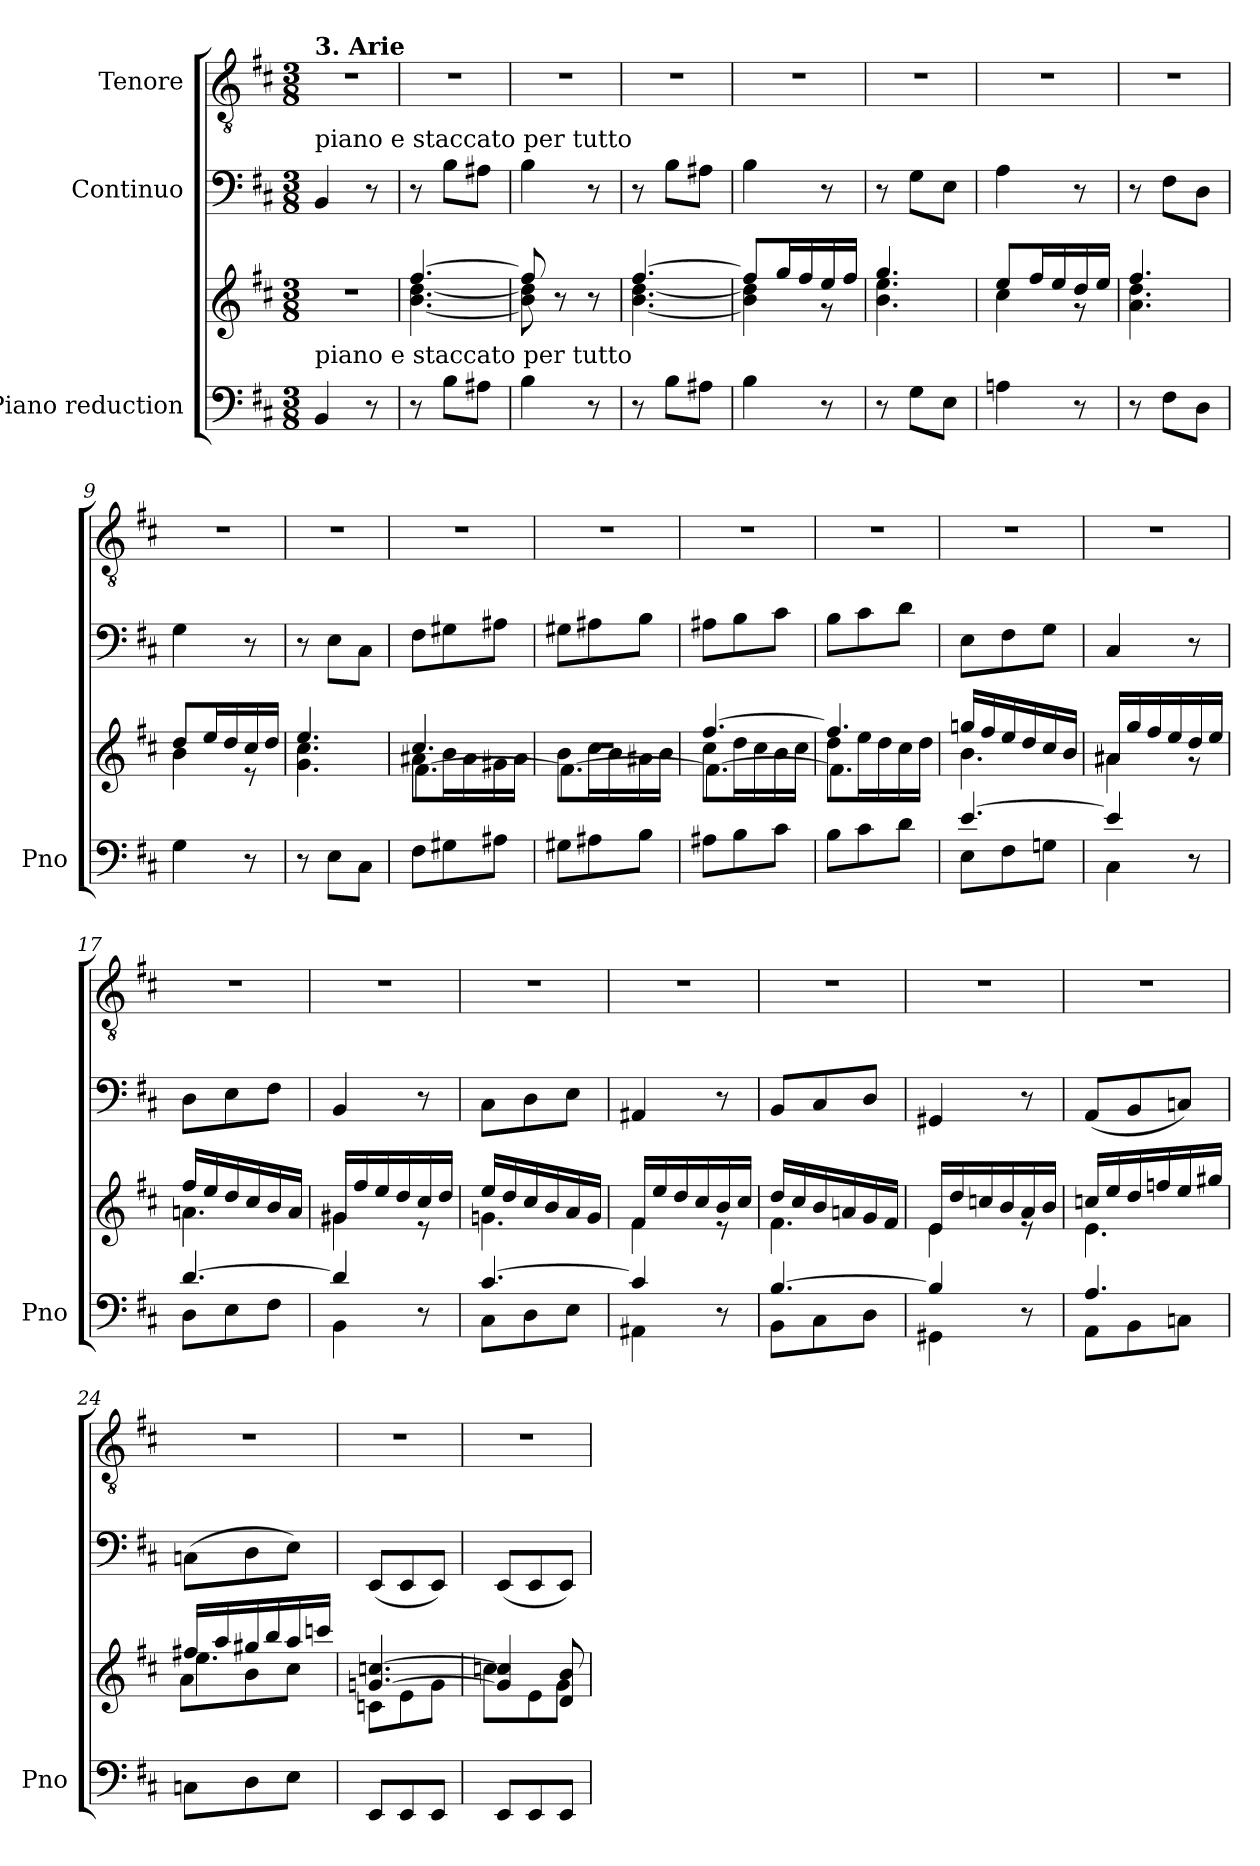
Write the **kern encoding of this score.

**kern	**kern	**kern	**kern
*part3	*part3	*part2	*part1
*staff4	*staff3	*staff2	*staff1
*I"Piano reduction	*	*I"Continuo	*I"Tenore
*I'Pno	*	*	*
*clefF4	*clefG2	*clefF4	*clefGv2
*k[f#c#]	*k[f#c#]	*k[f#c#]	*k[f#c#]
*M3/8	*M3/8	*M3/8	*M3/8
=1	=1	=1	=1
!	!	!	!LO:TX:a:B:t=3. Arie
!	!	!LO:TX:a:t=piano e staccato per tutto	!
!LO:TX:a:t=piano e staccato per tutto	!	!	!
4BB/	4.r	4BB/	4.r
8r	.	8r	.
=2	=2	=2	=2
*	*^	*	*
8r	[4.ff#/	[4.b\ [4.dd\	8r	4.r
8B\L	.	.	8B\L	.
8A#X\J	.	.	8A#X\J	.
=3	=3	=3	=3	=3
4B\	8ff#/]	8b\] 8dd\]	4B\	4.r
.	8r	8ryy	.	.
8r	8r	8ryy	8r	.
=4	=4	=4	=4	=4
8r	[4.ff#/	[4.b\ [4.dd\	8r	4.r
8B\L	.	.	8B\L	.
8A#X\J	.	.	8A#X\J	.
=5	=5	=5	=5	=5
4B\	8ff#/L]	4b\] 4dd\]	4B\	4.r
.	16gg/L	.	.	.
.	16ff#/	.	.	.
8r	16ee/	8r	8r	.
.	16ff#/JJ	.	.	.
=6	=6	=6	=6	=6
8r	4.gg/	4.b\ 4.ee\	8r	4.r
8G\L	.	.	8G\L	.
8E\J	.	.	8E\J	.
=7	=7	=7	=7	=7
4An\	8ee/L	4cc#\	4A\	4.r
.	16ff#/L	.	.	.
.	16ee/	.	.	.
8r	16dd/	8r	8r	.
.	16ee/JJ	.	.	.
=8	=8	=8	=8	=8
8r	4.ff#/	4.a\ 4.dd\	8r	4.r
8F#\L	.	.	8F#\L	.
8D\J	.	.	8D\J	.
=9	=9	=9	=9	=9
4G\	8dd/L	4b\	4G\	4.r
.	16ee/L	.	.	.
.	16dd/	.	.	.
8r	16cc#/	8r	8r	.
.	16dd/JJ	.	.	.
=10	=10	=10	=10	=10
8r	4.ee/	4.g\ 4.cc#\	8r	4.r
8E\L	.	.	8E\L	.
8C#\J	.	.	8C#\J	.
=11	=11	=11	=11	=11
*	*	*^	*	*
8F#\L	4.cc#/	8a#X\L	[4.f#\	8F#\L	4.r
8G#X\	.	16b\L	.	8G#X\	.
.	.	16a#\	.	.	.
8A#X\J	.	16g#X\	.	8A#X\J	.
.	.	16a#\JJ	.	.	.
=12	=12	=12	=12	=12	=12
8G#X\L	4.r	8b\L	4.f#\_	8G#X\L	4.r
8A#X\	.	16cc#\L	.	8A#X\	.
.	.	16b\	.	.	.
8B\J	.	16a#X\	.	8B\J	.
.	.	16b\JJ	.	.	.
!!LO:LB:g=z
=13	=13	=13	=13	=13	=13
8A#X\L	[4.ff#/	8cc#\L	4.f#\_	8A#X\L	4.r
8B\	.	16dd\L	.	8B\	.
.	.	16cc#\	.	.	.
8c#\J	.	16b\	.	8c#\J	.
.	.	16cc#\JJ	.	.	.
=14	=14	=14	=14	=14	=14
8B\L	4.ff#/]	8dd\L	4.f#\]	8B\L	4.r
8c#\	.	16ee\L	.	8c#\	.
.	.	16dd\	.	.	.
8d\J	.	16cc#\	.	8d\J	.
.	.	16dd\JJ	.	.	.
*	*	*v	*v	*	*
=15	=15	=15	=15	=15
*^	*	*	*	*
[4.e/	8E\L	16ggn/LL	4.b\	8E\L	4.r
.	.	16ff#/	.	.	.
.	8F#\	16ee/	.	8F#\	.
.	.	16dd/	.	.	.
.	8Gn\J	16cc#/	.	8G\J	.
.	.	16b/JJ	.	.	.
=16	=16	=16	=16	=16	=16
4e/]	4C#\	16a#X/LL	4a#\	4C#/	4.r
.	.	16gg/	.	.	.
.	.	16ff#/	.	.	.
.	.	16ee/	.	.	.
8r	8ryy	16dd/	8r	8r	.
.	.	16ee/JJ	.	.	.
=17	=17	=17	=17	=17	=17
[4.d/	8D\L	16ff#/LL	4.an\	8D\L	4.r
.	.	16ee/	.	.	.
.	8E\	16dd/	.	8E\	.
.	.	16cc#/	.	.	.
.	8F#\J	16b/	.	8F#\J	.
.	.	16a/JJ	.	.	.
=18	=18	=18	=18	=18	=18
4d/]	4BB\	16g#X/LL	4g#\	4BB/	4.r
.	.	16ff#/	.	.	.
.	.	16ee/	.	.	.
.	.	16dd/	.	.	.
8r	8ryy	16cc#/	8r	8r	.
.	.	16dd/JJ	.	.	.
=19	=19	=19	=19	=19	=19
[4.c#/	8C#\L	16ee/LL	4.gn\	8C#\L	4.r
.	.	16dd/	.	.	.
.	8D\	16cc#/	.	8D\	.
.	.	16b/	.	.	.
.	8E\J	16a/	.	8E\J	.
.	.	16g/JJ	.	.	.
=20	=20	=20	=20	=20	=20
4c#/]	4AA#X\	16f#/LL	4f#\	4AA#X/	4.r
.	.	16ee/	.	.	.
.	.	16dd/	.	.	.
.	.	16cc#/	.	.	.
8r	8ryy	16b/	8r	8r	.
.	.	16cc#/JJ	.	.	.
=21	=21	=21	=21	=21	=21
[4.B/	8BB\L	16dd/LL	4.f#\	8BB/L	4.r
.	.	16cc#/	.	.	.
.	8C#\	16b/	.	8C#/	.
.	.	16an/	.	.	.
.	8D\J	16g/	.	8D/J	.
.	.	16f#/JJ	.	.	.
=22	=22	=22	=22	=22	=22
4B/]	4GG#X\	16e/LL	4e\	4GG#X/	4.r
.	.	16dd/	.	.	.
.	.	16ccn/	.	.	.
.	.	16b/	.	.	.
8r	8ryy	16a/	8re	8r	.
.	.	16b/JJ	.	.	.
!!LO:LB:g=z
=23	=23	=23	=23	=23	=23
4.A/	8AA\L	16ccn/LL	4.e\	(<8AA/L	4.r
.	.	16ee/	.	.	.
.	8BB\	16dd/	.	8BB/	.
.	.	16ffn/	.	.	.
.	8Cn\J	16ee/	.	8Cn/J)	.
.	.	16gg#X/JJ	.	.	.
*v	*v	*	*	*	*
=24	=24	=24	=24	=24
*	*	*^	*	*
8Cn\L	16ff#X/LL	4.ee\	8a\L	(>8Cn\L	4.r
.	16aa/	.	.	.	.
8D\	16gg#X/	.	8b\	8D\	.
.	16bb/	.	.	.	.
8E\J	16aa/	.	8cc#\J	8E\J)	.
.	16cccn/JJ	.	.	.	.
*	*	*v	*v	*	*
=25	=25	=25	=25	=25
8EE/L	[4.gn/ [4.ccn/	8cn\L	(<8EE/L	4.r
8EE/	.	8e\	8EE/	.
8EE/J	.	8g\J	8EE/J)	.
=26	=26	=26	=26	=26
8EE/L	4g/] 4cc/]	8ccn\L	(<8EE/L	4.r
8EE/	.	8e\	8EE/	.
8EE/J	8d/ 8b/	8g\J	8EE/J)	.
*	*v	*v	*	*
=	=	=	=
*-	*-	*-	*-
